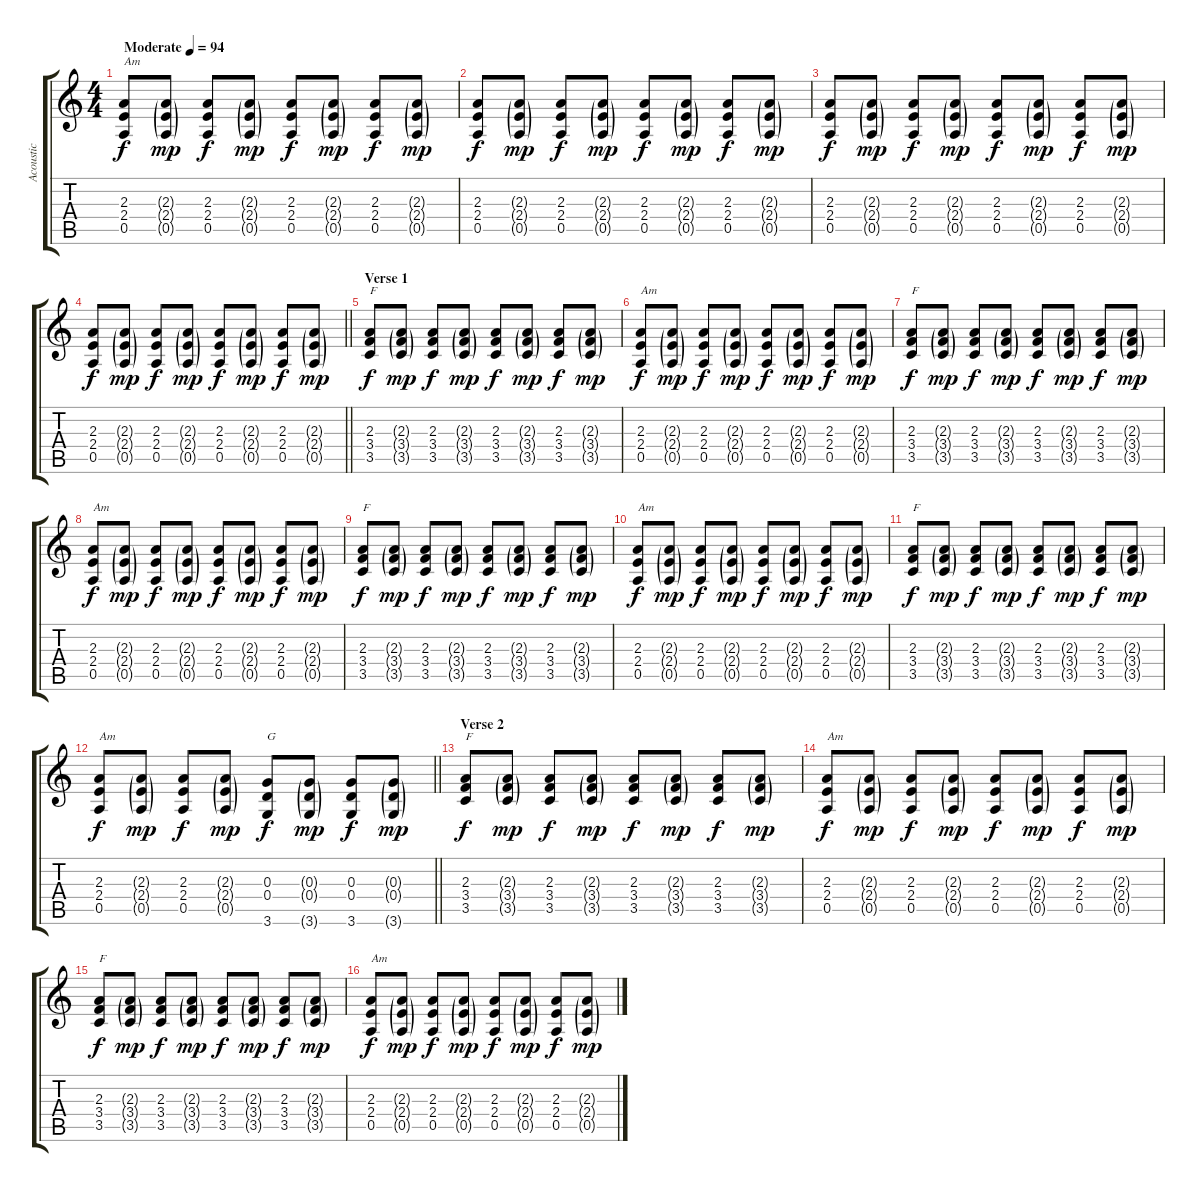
\track ("Acoustic" "Acoustic") {instrument acousticguitarsteel}
\staff {score tabs}
\tuning (E4 B3 G3 D3 A2 E2) {hide}
\ts (4 4)
\tempo (94 "Moderate")
\clef g2
\ks c
(2.3 2.4 0.5).8{txt "Am" dy f instrument acousticguitarsteel} (2.3{g} 2.4{g} 0.5{g}).8{dy mp} (2.3 2.4 0.5).8{dy f} (2.3{g} 2.4{g} 0.5{g}).8{dy mp} (2.3 2.4 0.5).8{dy f} (2.3{g} 2.4{g} 0.5{g}).8{dy mp} (2.3 2.4 0.5).8{dy f} (2.3{g} 2.4{g} 0.5{g}).8{dy mp} |
(2.3 2.4 0.5).8{dy f} (2.3{g} 2.4{g} 0.5{g}).8{dy mp} (2.3 2.4 0.5).8{dy f} (2.3{g} 2.4{g} 0.5{g}).8{dy mp} (2.3 2.4 0.5).8{dy f} (2.3{g} 2.4{g} 0.5{g}).8{dy mp} (2.3 2.4 0.5).8{dy f} (2.3{g} 2.4{g} 0.5{g}).8{dy mp} |
(2.3 2.4 0.5).8{dy f} (2.3{g} 2.4{g} 0.5{g}).8{dy mp} (2.3 2.4 0.5).8{dy f} (2.3{g} 2.4{g} 0.5{g}).8{dy mp} (2.3 2.4 0.5).8{dy f} (2.3{g} 2.4{g} 0.5{g}).8{dy mp} (2.3 2.4 0.5).8{dy f} (2.3{g} 2.4{g} 0.5{g}).8{dy mp} |
\barLineRight lightlight
(2.3 2.4 0.5).8{dy f} (2.3{g} 2.4{g} 0.5{g}).8{dy mp} (2.3 2.4 0.5).8{dy f} (2.3{g} 2.4{g} 0.5{g}).8{dy mp} (2.3 2.4 0.5).8{dy f} (2.3{g} 2.4{g} 0.5{g}).8{dy mp} (2.3 2.4 0.5).8{dy f} (2.3{g} 2.4{g} 0.5{g}).8{dy mp} |
\section ("" "Verse 1")
(2.3 3.4 3.5).8{txt "F" dy f} (2.3{g} 3.4{g} 3.5{g}).8{dy mp} (2.3 3.4 3.5).8{dy f} (2.3{g} 3.4{g} 3.5{g}).8{dy mp} (2.3 3.4 3.5).8{dy f} (2.3{g} 3.4{g} 3.5{g}).8{dy mp} (2.3 3.4 3.5).8{dy f} (2.3{g} 3.4{g} 3.5{g}).8{dy mp} |
(2.3 2.4 0.5).8{txt "Am" dy f} (2.3{g} 2.4{g} 0.5{g}).8{dy mp} (2.3 2.4 0.5).8{dy f} (2.3{g} 2.4{g} 0.5{g}).8{dy mp} (2.3 2.4 0.5).8{dy f} (2.3{g} 2.4{g} 0.5{g}).8{dy mp} (2.3 2.4 0.5).8{dy f} (2.3{g} 2.4{g} 0.5{g}).8{dy mp} |
(2.3 3.4 3.5).8{txt "F" dy f} (2.3{g} 3.4{g} 3.5{g}).8{dy mp} (2.3 3.4 3.5).8{dy f} (2.3{g} 3.4{g} 3.5{g}).8{dy mp} (2.3 3.4 3.5).8{dy f} (2.3{g} 3.4{g} 3.5{g}).8{dy mp} (2.3 3.4 3.5).8{dy f} (2.3{g} 3.4{g} 3.5{g}).8{dy mp} |
(2.3 2.4 0.5).8{txt "Am" dy f} (2.3{g} 2.4{g} 0.5{g}).8{dy mp} (2.3 2.4 0.5).8{dy f} (2.3{g} 2.4{g} 0.5{g}).8{dy mp} (2.3 2.4 0.5).8{dy f} (2.3{g} 2.4{g} 0.5{g}).8{dy mp} (2.3 2.4 0.5).8{dy f} (2.3{g} 2.4{g} 0.5{g}).8{dy mp} |
(2.3 3.4 3.5).8{txt "F" dy f} (2.3{g} 3.4{g} 3.5{g}).8{dy mp} (2.3 3.4 3.5).8{dy f} (2.3{g} 3.4{g} 3.5{g}).8{dy mp} (2.3 3.4 3.5).8{dy f} (2.3{g} 3.4{g} 3.5{g}).8{dy mp} (2.3 3.4 3.5).8{dy f} (2.3{g} 3.4{g} 3.5{g}).8{dy mp} |
(2.3 2.4 0.5).8{txt "Am" dy f} (2.3{g} 2.4{g} 0.5{g}).8{dy mp} (2.3 2.4 0.5).8{dy f} (2.3{g} 2.4{g} 0.5{g}).8{dy mp} (2.3 2.4 0.5).8{dy f} (2.3{g} 2.4{g} 0.5{g}).8{dy mp} (2.3 2.4 0.5).8{dy f} (2.3{g} 2.4{g} 0.5{g}).8{dy mp} |
(2.3 3.4 3.5).8{txt "F" dy f} (2.3{g} 3.4{g} 3.5{g}).8{dy mp} (2.3 3.4 3.5).8{dy f} (2.3{g} 3.4{g} 3.5{g}).8{dy mp} (2.3 3.4 3.5).8{dy f} (2.3{g} 3.4{g} 3.5{g}).8{dy mp} (2.3 3.4 3.5).8{dy f} (2.3{g} 3.4{g} 3.5{g}).8{dy mp} |
\barLineRight lightlight
(2.3 2.4 0.5).8{txt "Am" dy f} (2.3{g} 2.4{g} 0.5{g}).8{dy mp} (2.3 2.4 0.5).8{dy f} (2.3{g} 2.4{g} 0.5{g}).8{dy mp} (0.3 0.4 3.6).8{txt "G" dy f} (0.3{g} 0.4{g} 3.6{g}).8{dy mp} (0.3 0.4 3.6).8{dy f} (0.3{g} 0.4{g} 3.6{g}).8{dy mp} |
\section ("" "Verse 2")
(2.3 3.4 3.5).8{txt "F" dy f} (2.3{g} 3.4{g} 3.5{g}).8{dy mp} (2.3 3.4 3.5).8{dy f} (2.3{g} 3.4{g} 3.5{g}).8{dy mp} (2.3 3.4 3.5).8{dy f} (2.3{g} 3.4{g} 3.5{g}).8{dy mp} (2.3 3.4 3.5).8{dy f} (2.3{g} 3.4{g} 3.5{g}).8{dy mp} |
(2.3 2.4 0.5).8{txt "Am" dy f} (2.3{g} 2.4{g} 0.5{g}).8{dy mp} (2.3 2.4 0.5).8{dy f} (2.3{g} 2.4{g} 0.5{g}).8{dy mp} (2.3 2.4 0.5).8{dy f} (2.3{g} 2.4{g} 0.5{g}).8{dy mp} (2.3 2.4 0.5).8{dy f} (2.3{g} 2.4{g} 0.5{g}).8{dy mp} |
(2.3 3.4 3.5).8{txt "F" dy f} (2.3{g} 3.4{g} 3.5{g}).8{dy mp} (2.3 3.4 3.5).8{dy f} (2.3{g} 3.4{g} 3.5{g}).8{dy mp} (2.3 3.4 3.5).8{dy f} (2.3{g} 3.4{g} 3.5{g}).8{dy mp} (2.3 3.4 3.5).8{dy f} (2.3{g} 3.4{g} 3.5{g}).8{dy mp} |
(2.3 2.4 0.5).8{txt "Am" dy f} (2.3{g} 2.4{g} 0.5{g}).8{dy mp} (2.3 2.4 0.5).8{dy f} (2.3{g} 2.4{g} 0.5{g}).8{dy mp} (2.3 2.4 0.5).8{dy f} (2.3{g} 2.4{g} 0.5{g}).8{dy mp} (2.3 2.4 0.5).8{dy f} (2.3{g} 2.4{g} 0.5{g}).8{dy mp}
